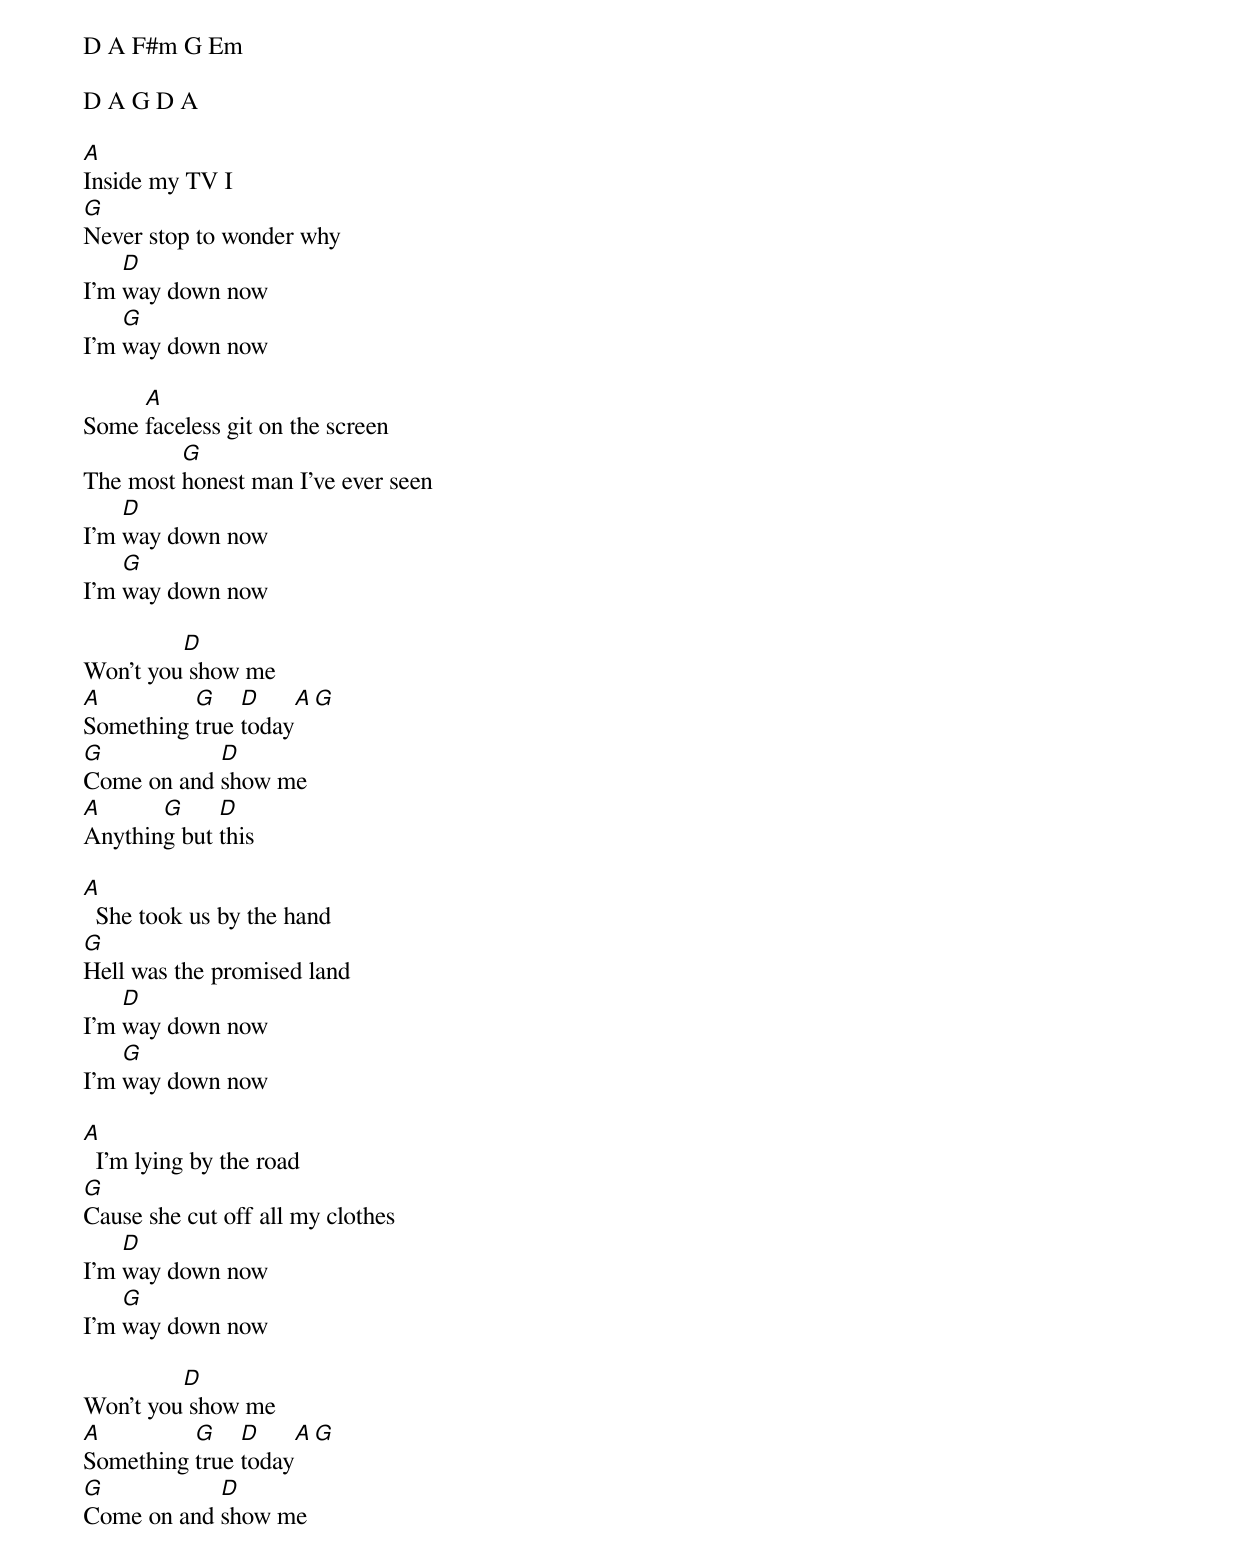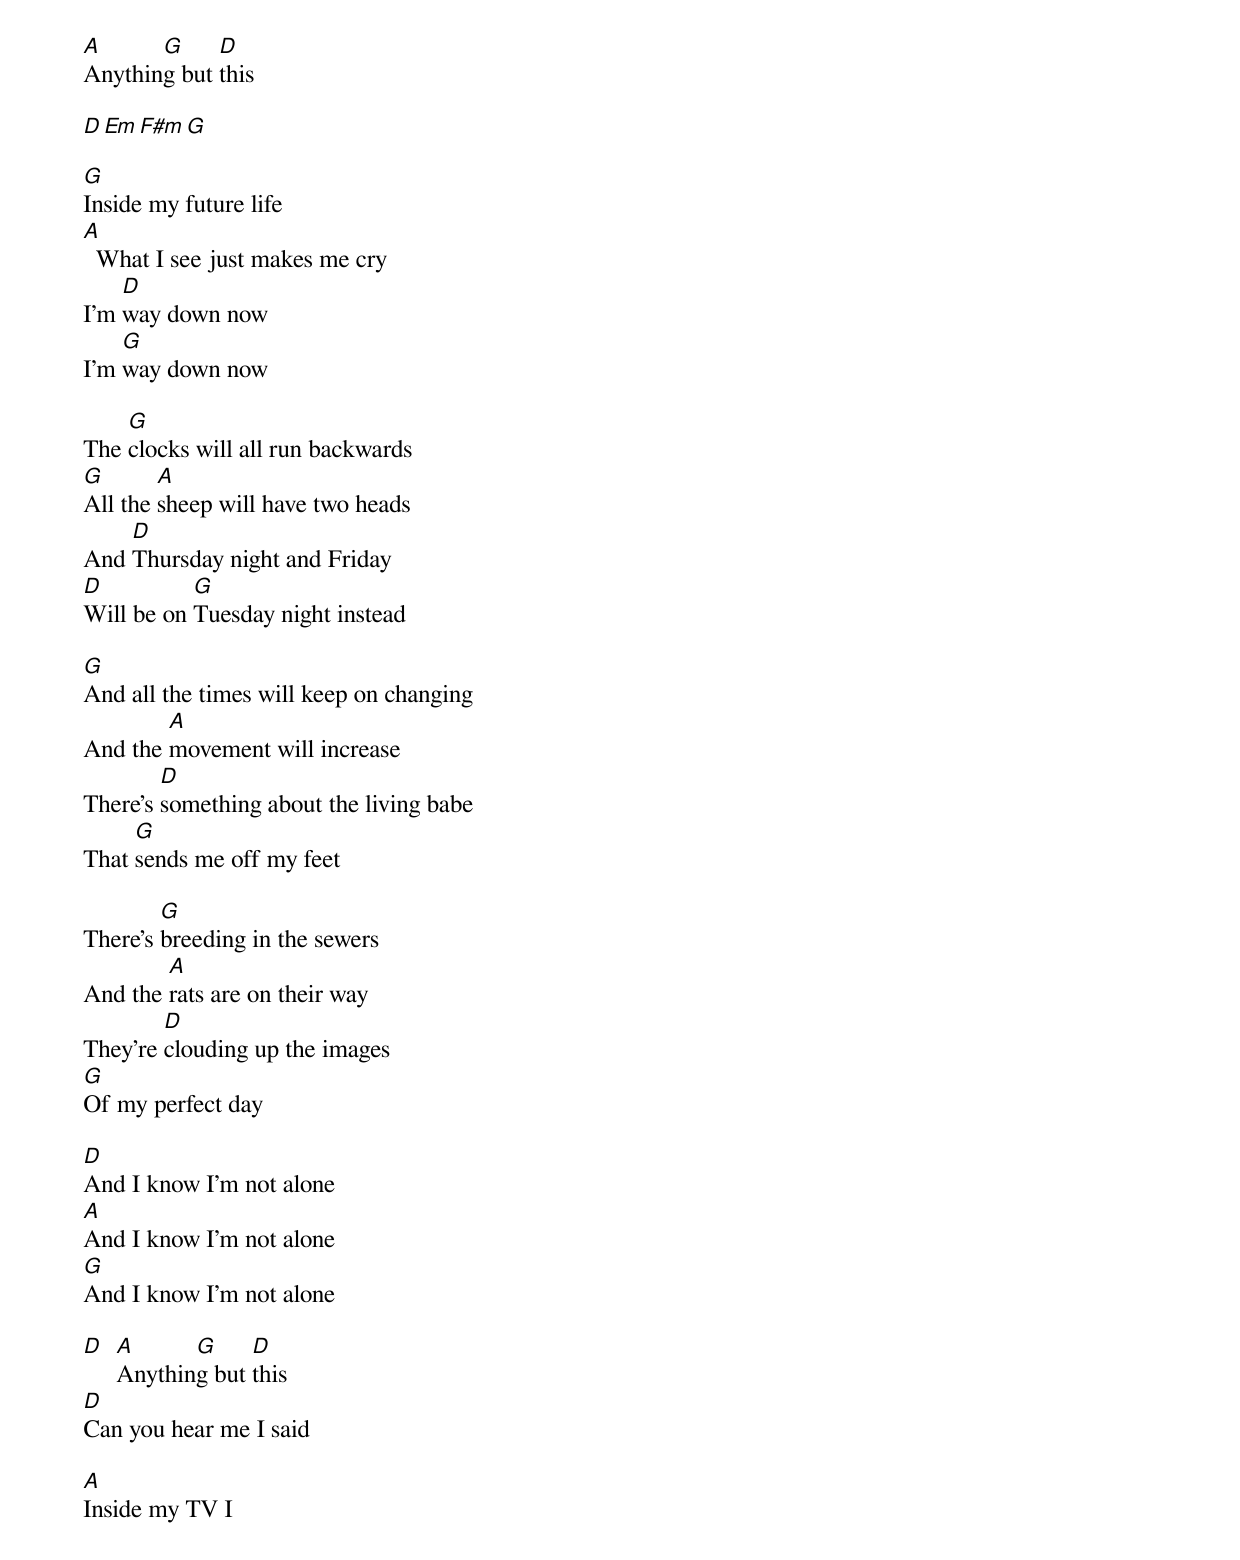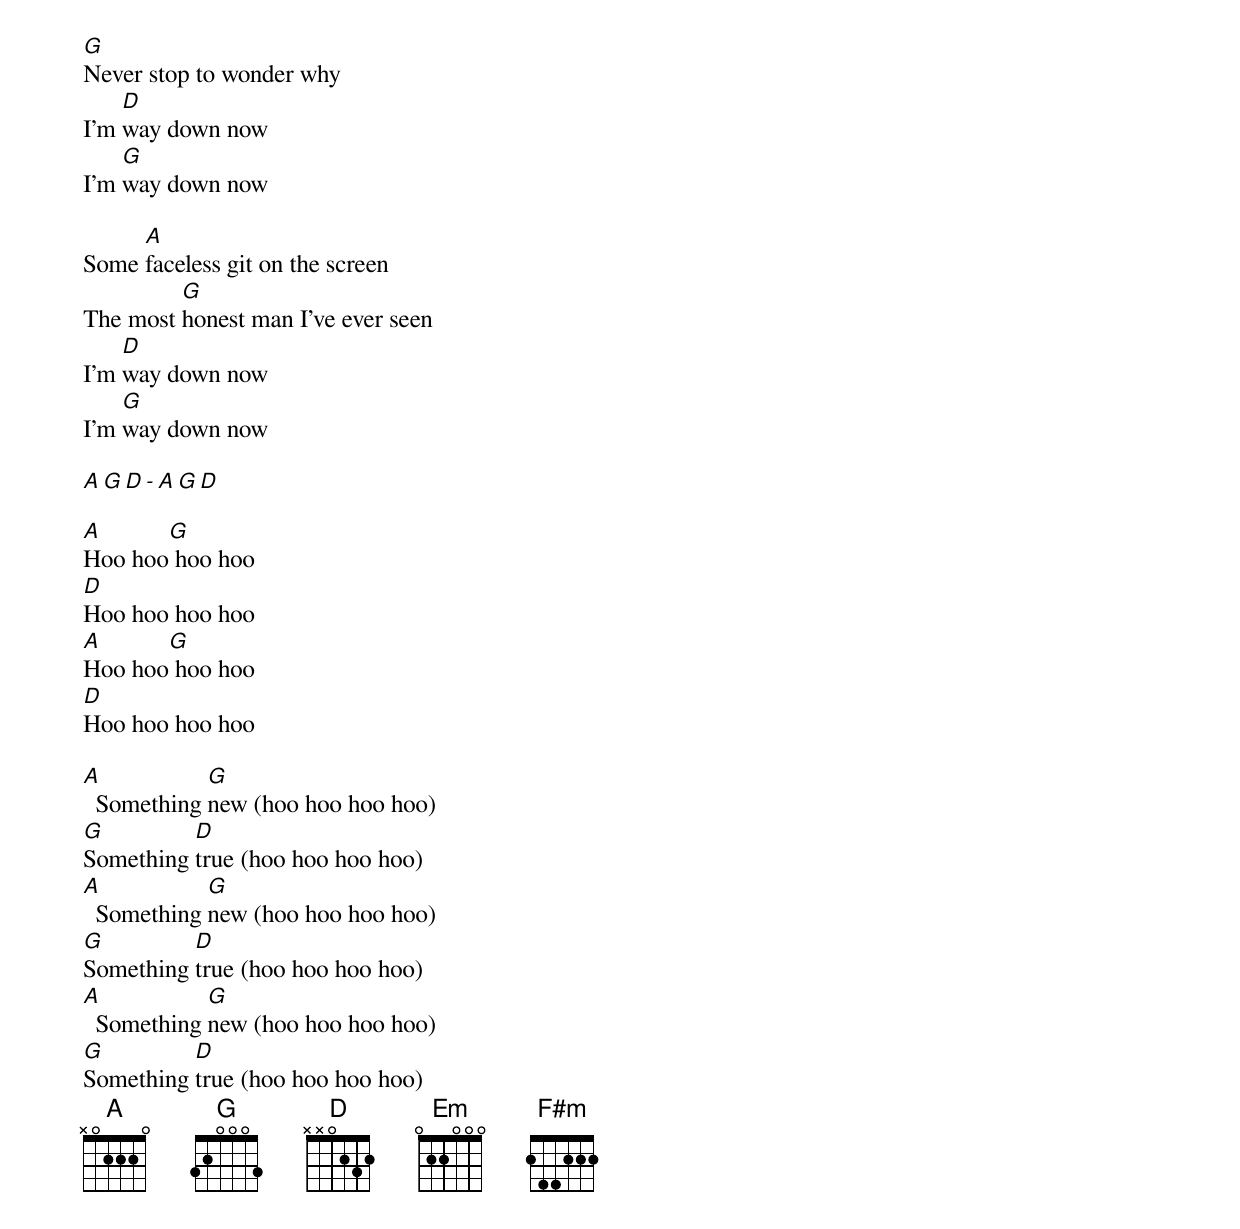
D A F#m G Em

D A G D A

A
Inside my TV I
G
Never stop to wonder why
    D
I'm way down now
    G
I'm way down now

     A
Some faceless git on the screen
         G
The most honest man I've ever seen
    D
I'm way down now
    G
I'm way down now

         D
Won't you show me
A         G    D     A G
Something true today
G           D
Come on and show me
A      G     D
Anything but this

A
  She took us by the hand
G
Hell was the promised land
    D
I'm way down now
    G
I'm way down now

A
  I'm lying by the road
G
Cause she cut off all my clothes
    D
I'm way down now
    G
I'm way down now

         D
Won't you show me
A         G    D     A G
Something true today
G           D
Come on and show me
A      G     D
Anything but this

D Em F#m G

G
Inside my future life
A
  What I see just makes me cry
    D
I'm way down now
    G
I'm way down now

    G
The clocks will all run backwards
G       A
All the sheep will have two heads
    D
And Thursday night and Friday
D          G
Will be on Tuesday night instead

G
And all the times will keep on changing
        A
And the movement will increase
        D
There's something about the living babe
     G
That sends me off my feet

        G
There's breeding in the sewers
        A
And the rats are on their way
        D
They're clouding up the images
G
Of my perfect day

D
And I know I'm not alone
A
And I know I'm not alone
G
And I know I'm not alone

D A      G     D
  Anything but this
D
Can you hear me I said

A
Inside my TV I
G
Never stop to wonder why
    D
I'm way down now
    G
I'm way down now

     A
Some faceless git on the screen
         G
The most honest man I've ever seen
    D
I'm way down now
    G
I'm way down now

A G D - A G D

A      G
Hoo hoo hoo hoo
D
Hoo hoo hoo hoo
A      G
Hoo hoo hoo hoo
D
Hoo hoo hoo hoo

A           G
  Something new (hoo hoo hoo hoo)
G         D
Something true (hoo hoo hoo hoo)
A           G
  Something new (hoo hoo hoo hoo)
G         D
Something true (hoo hoo hoo hoo)
A           G
  Something new (hoo hoo hoo hoo)
G         D
Something true (hoo hoo hoo hoo)
